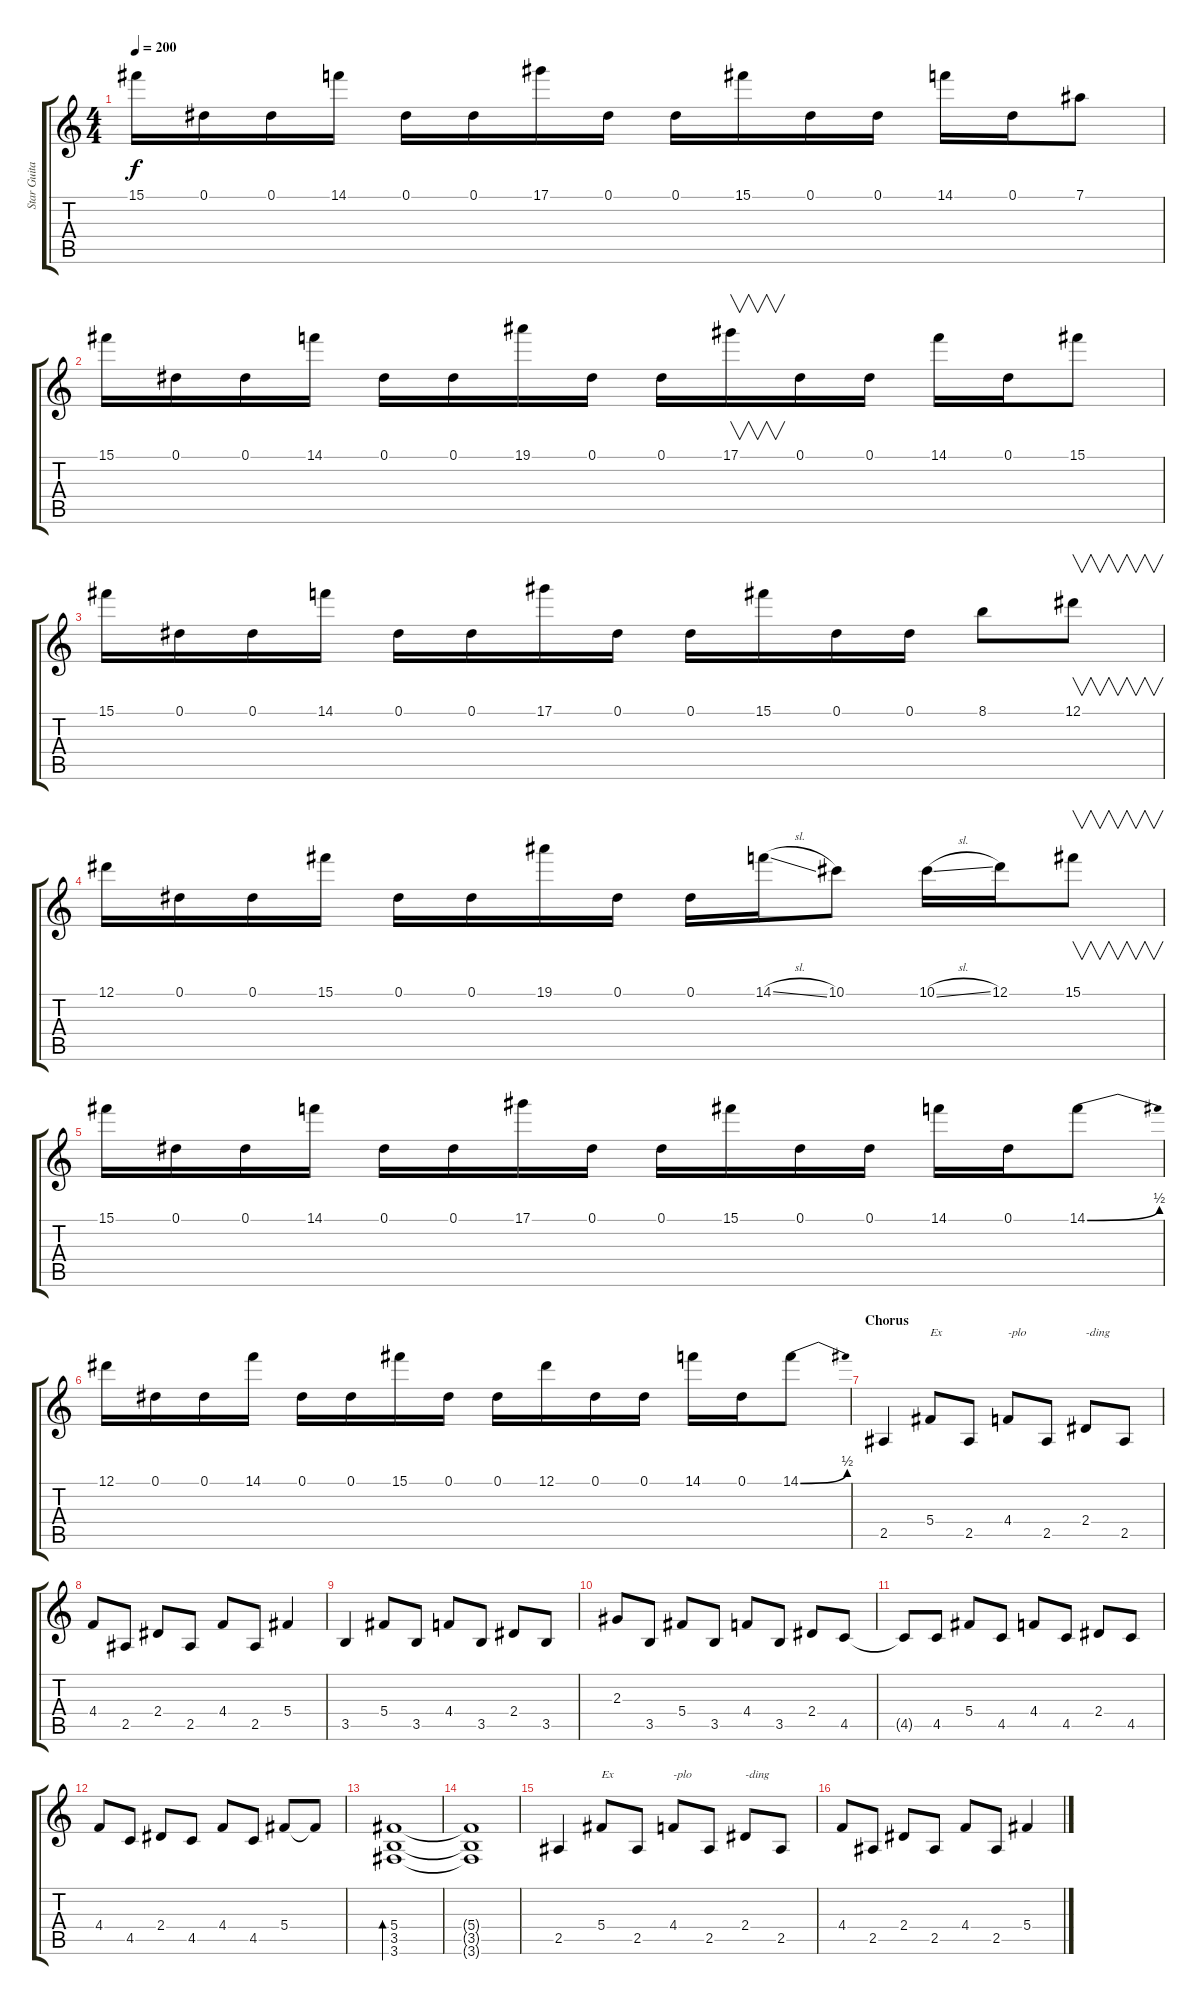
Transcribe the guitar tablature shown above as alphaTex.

\track ("Star Guitarist" "Star Guita") {instrument distortionguitar}
\staff {score tabs}
\tuning (Eb4 Bb3 Gb3 Db3 Ab2 Eb2) {hide}
\ts (4 4)
\tempo 200
\clef g2
\ks c
15.1.16{dy f instrument overdrivenguitar} 0.1.16 0.1.16 14.1.16 0.1.16 0.1.16 17.1.16 0.1.16 0.1.16 15.1.16 0.1.16 0.1.16 14.1.16 0.1.16 7.1.8 |
15.1.16 0.1.16 0.1.16 14.1.16 0.1.16 0.1.16 19.1.16 0.1.16 0.1.16 17.1.16{v instrument guitarharmonics} 0.1.16{instrument overdrivenguitar} 0.1.16{instrument overdrivenguitar} 14.1.16 0.1.16 15.1.8 |
15.1.16 0.1.16 0.1.16 14.1.16 0.1.16 0.1.16 17.1.16 0.1.16 0.1.16 15.1.16 0.1.16 0.1.16 8.1.8 12.1.8{v instrument guitarharmonics} |
12.1.16{instrument overdrivenguitar} 0.1.16 0.1.16 15.1.16 0.1.16 0.1.16 19.1.16 0.1.16 0.1.16 14.1{sl}.16 10.1.8 10.1{sl}.16 12.1.16 15.1.8{v instrument guitarharmonics} |
15.1.16{instrument overdrivenguitar} 0.1.16 0.1.16 14.1.16 0.1.16 0.1.16 17.1.16 0.1.16 0.1.16 15.1.16 0.1.16 0.1.16 14.1.16 0.1.16 14.1{be (bend 0 0 60 2)}.8 |
12.1.16{instrument overdrivenguitar} 0.1.16 0.1.16 14.1.16 0.1.16 0.1.16 15.1.16 0.1.16 0.1.16 12.1.16 0.1.16 0.1.16 14.1.16 0.1.16 14.1{be (bend 0 0 60 2)}.8 |
\section ("" "Chorus")
2.5.4 5.4.8{txt "Ex"} 2.5.8 4.4.8{txt "-plo"} 2.5.8 2.4.8{txt "-ding"} 2.5.8 |
4.4.8 2.5.8 2.4.8 2.5.8 4.4.8 2.5.8 5.4.4 |
3.5.4 5.4.8 3.5.8 4.4.8 3.5.8 2.4.8 3.5.8 |
2.3.8 3.5.8 5.4.8 3.5.8 4.4.8 3.5.8 2.4.8 4.5.8 |
4.5{t}.8 4.5.8 5.4.8 4.5.8 4.4.8 4.5.8 2.4.8 4.5.8 |
4.4.8 4.5.8 2.4.8 4.5.8 4.4.8 4.5.8 5.4.8 5.4{t}.8 |
(5.4 3.5 3.6).1{bd 480} |
(5.4{t} 3.5{t} 3.6{t}).1 |
2.5.4 5.4.8{txt "Ex"} 2.5.8 4.4.8{txt "-plo"} 2.5.8 2.4.8{txt "-ding"} 2.5.8 |
4.4.8 2.5.8 2.4.8 2.5.8 4.4.8 2.5.8 5.4.4
